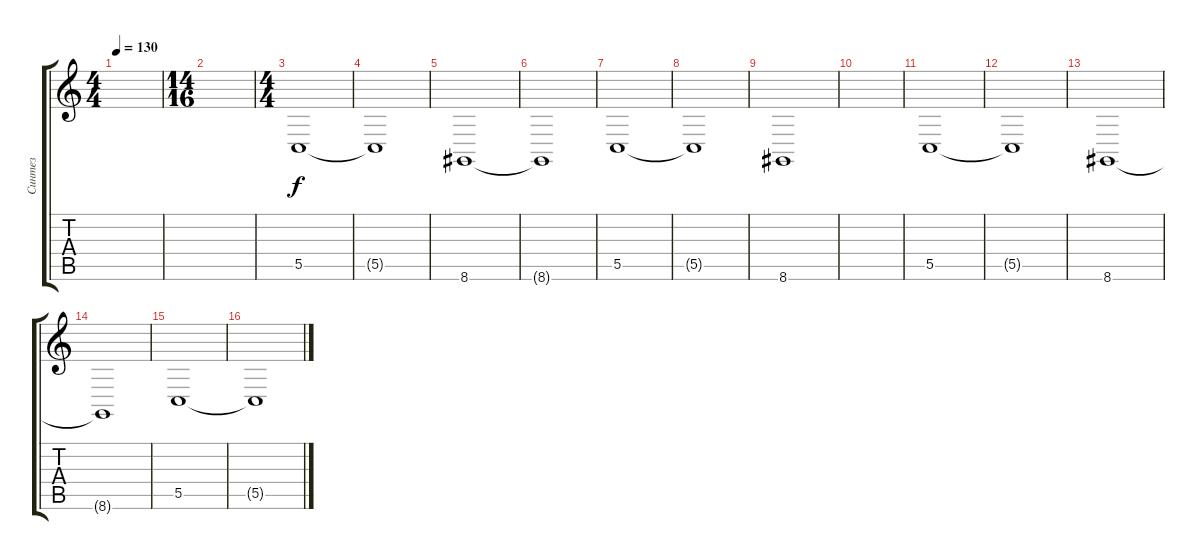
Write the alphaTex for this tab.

\track ("Синтез" "Синтез") {instrument choiraahs}
\staff {score tabs}
\tuning (D4 A3 F3 C3 G2 C2) {hide}
\ts (4 4)
\tempo 130
\clef g2
\ks c
|
\ts (14 16)
|
\ts (4 4)
5.5.1 |
5.5{t}.1 |
8.6.1 |
8.6{t}.1 |
5.5.1 |
5.5{t}.1 |
8.6.1 |
|
5.5.1 |
5.5{t}.1 |
8.6.1 |
8.6{t}.1 |
5.5.1 |
5.5{t}.1
